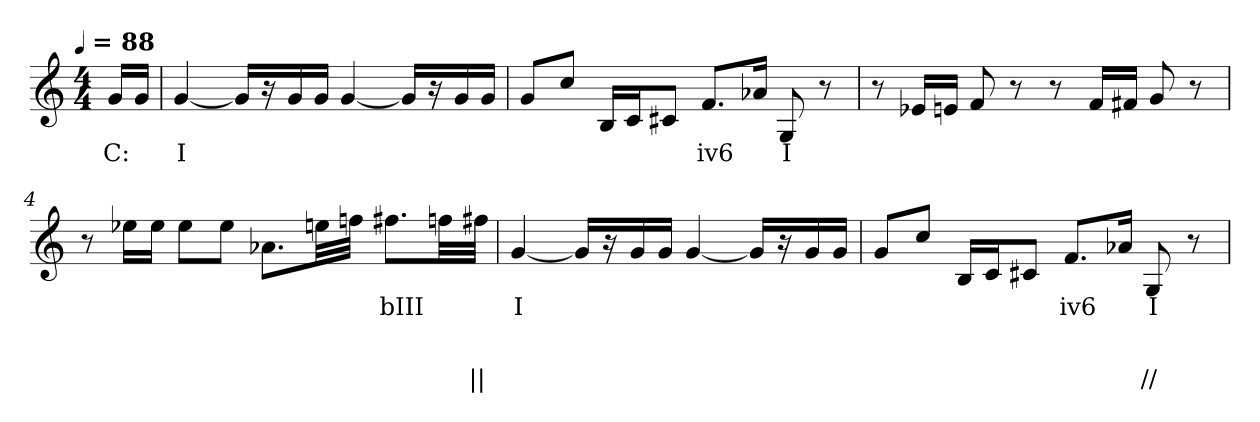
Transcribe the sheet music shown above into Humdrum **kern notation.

**kern	**text	**text	**text	**text
*part1	*part1	*part1	*part1	*part1
*staff1	*staff1	*staff1	*staff1	*staff1
*clefG2	*	*	*	*
*k[]	*	*	*	*
*C:	*	*	*	*
!!LO:TX:omd:t=[quarter] = 88
*M4/4	*	*	*	*
*MM88	*	*	*	*
=	=	=	=	=
16gLL	C:	.	.	.
16gJJ	.	.	.	.
=1	=1	=1	=1	=1
[4g	I	.	.	.
16gLL]	.	.	.	.
16r	.	.	.	.
16g	.	.	.	.
16gJJ	.	.	.	.
[4g	.	.	.	.
16gLL]	.	.	.	.
16r	.	.	.	.
16g	.	.	.	.
16gJJ	.	.	.	.
=2	=2	=2	=2	=2
8gL	.	.	.	.
8ccJ	.	.	.	.
16BLL	.	.	.	.
16cJ	.	.	.	.
8c#XJ	.	.	.	.
8.fL	iv6	.	.	.
16a-XJk	.	.	.	.
8G	I	.	.	.
8r	.	.	.	.
=3	=3	=3	=3	=3
8r	.	.	.	.
16e-XLL	.	.	.	.
16enJJ	.	.	.	.
8f	.	.	.	.
8r	.	.	.	.
8r	.	.	.	.
16fLL	.	.	.	.
16f#XJJ	.	.	.	.
8g	.	.	.	.
8r	.	.	.	.
=4	=4	=4	=4	=4
8r	.	.	.	.
16ee-XLL	.	.	.	.
16ee-JJ	.	.	.	.
8ee-L	.	.	.	.
8ee-J	.	.	.	.
8.a-XL	.	.	.	.
32eenLL	.	.	.	.
32ffnJJJ	.	.	.	.
8.ff#XL	bIII	.	.	.
32ffnLL	.	.	.	.
32ff#XJJJ	.	.	.	||
=5	=5	=5	=5	=5
[4g	I	.	.	.
16gLL]	.	.	.	.
16r	.	.	.	.
16g	.	.	.	.
16gJJ	.	.	.	.
[4g	.	.	.	.
16gLL]	.	.	.	.
16r	.	.	.	.
16g	.	.	.	.
16gJJ	.	.	.	.
=6	=6	=6	=6	=6
8gL	.	.	.	.
8ccJ	.	.	.	.
16BLL	.	.	.	.
16cJ	.	.	.	.
8c#XJ	.	.	.	.
8.fL	iv6	.	.	.
16a-XJk	.	.	.	.
8G	I	.	.	//
8r	.	.	.	.
=	=	=	=	=
*-	*-	*-	*-	*-
